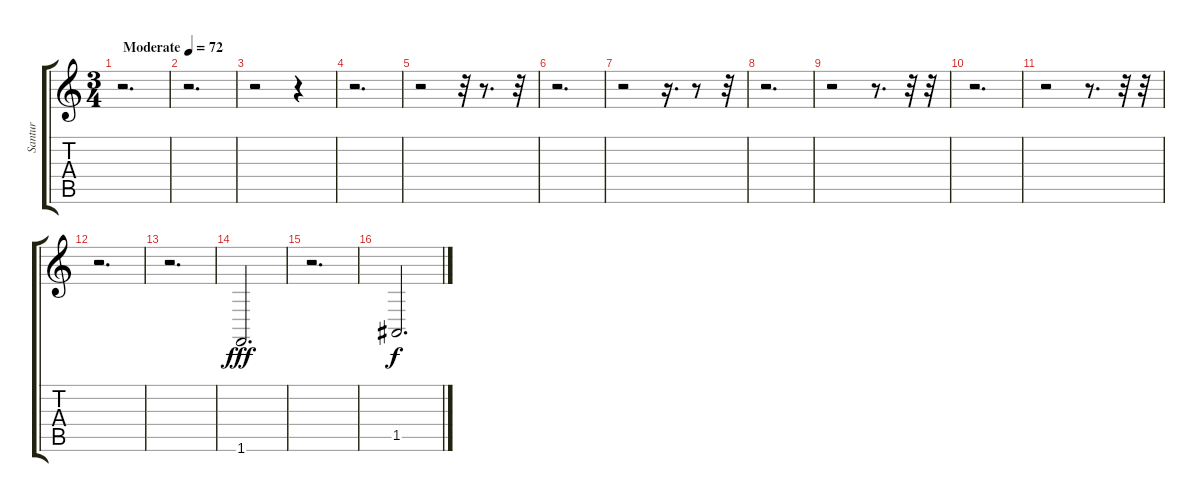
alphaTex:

\track ("Santur" "Santur") {instrument dulcimer}
\staff {score tabs}
\tuning (E4 B3 G3 D3 A2 E2) {hide}
\ts (3 4)
\tempo (72 "Moderate")
\clef g2
\ks c
r.2{d dy fff instrument dulcimer} |
r.2{d} |
r.2 r.4 |
r.2{d} |
r.2 r.32 r.8{d} r.32 |
r.2{d} |
r.2 r.16{d} r.8 r.32 |
r.2{d} |
r.2 r.8{d} r.32 r.32 |
r.2{d} |
r.2 r.8{d} r.32 r.32 |
r.2{d} |
r.2{d} |
1.6.2{d} |
r.2{d} |
1.5.2{d dy f}
